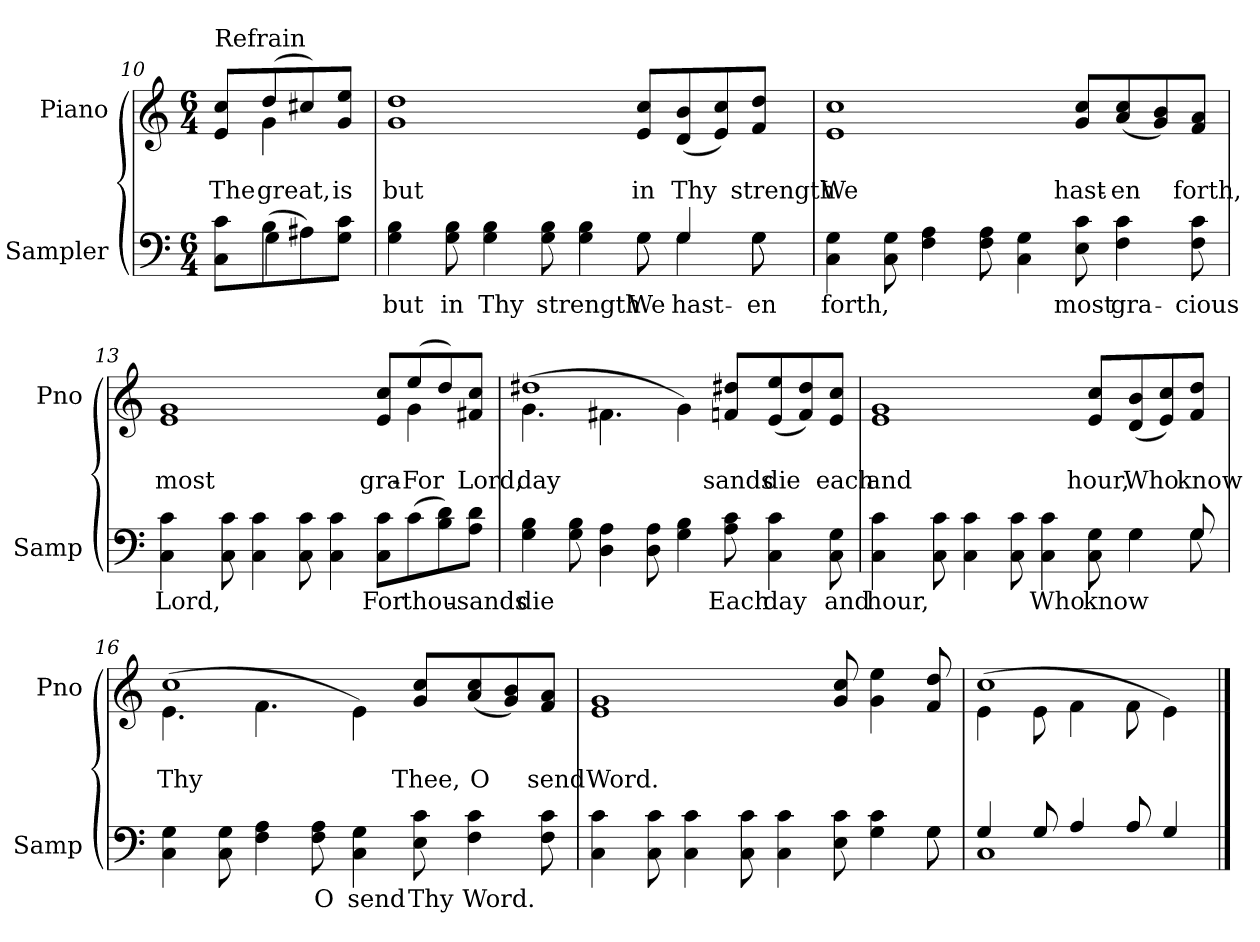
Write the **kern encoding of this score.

**kern	**text	**kern	**text	**text
*part2	*part2	*part1	*part1	*part1
*staff2	*staff2	*staff1	*staff1	*staff1
*I"Sampler	*	*I"Piano	*	*
*I'Samp	*	*I'Pno	*	*
*clefF4	*	*clefG2	*	*
*M6/4	*	*M6/4	*	*
=10	=10	=10	=10	=10
*^	*	*^	*	*
!	!	!	!LO:TX:t=Refrain	!	!	!
8C\ 8c\L	8ryy	.	8e/ 8cc/L	8ryy	.	The
(8B\	4G	.	(8dd/	4g	.	great,
8A#X\)	.	.	8cc#X/)	.	.	.
8G\ 8c\J	8ryy	.	8g/ 8ee/J	8ryy	.	is
*	*	*	*v	*v	*	*
=11	=11	=11	=11	=11	=11
4G 4B	1ryy	but	1g 1dd	.	but
8G 8B	.	in	.	.	.
4G 4B	.	Thy	.	.	.
8G 8B	.	strength	.	.	.
4G 4B	.	.	.	.	.
8G\	8G	We	8e/ 8cc/L	.	in
4G/	4G	hast-	(8d/ 8b/	.	Thy
.	.	.	8e/ 8cc/)	.	.
8G\	8G	-en	8f/ 8dd/J	.	strength
*v	*v	*	*	*	*
=12	=12	=12	=12	=12
4C 4G	forth,	1e 1cc	.	We
8C 8G	.	.	.	.
4F 4A	.	.	.	.
8F 8A	.	.	.	.
4C 4G	.	.	.	.
8E 8c	most	8g/ 8cc/L	.	hast-
4F 4c	gra-	(8a/ 8cc/	.	-en
.	.	8g/ 8b/)	.	.
8F 8c	-cious	8f/ 8a/J	.	forth,
=13	=13	=13	=13	=13
*	*	*^	*	*
4C 4c	Lord,	1e 1g	8ryy	.	most
*	*	*v	*v	*	*
8C 8c	.	.	.	.
4C 4c	.	.	.	.
8C 8c	.	.	.	.
4C 4c	.	.	.	.
8C\ 8c\L	For	8e/ 8cc/L	.	gra-
*	*	*^	*	*
(8c\	thou-	(8ee/	4g	.	For
8B\ 8d\)	.	8dd/)	.	.	.
8A\ 8d\J	-sands	8f#X/ 8cc/J	8ryy	.	Lord,
=14	=14	=14	=14	=14	=14
4G 4B	die	(4.g\	1dd#	.	day
8G 8B	.	.	.	.	.
4D 4A	.	4.f#X\	.	.	.
8D 8A	.	.	.	.	.
4G 4B	.	4g\)	.	.	.
8A 8c	Each	8fn/ 8dd#X/L	2ryy	.	-sands
4C 4c	day	(8e/ 8ee/	.	.	die
.	.	8f/ 8dd#/)	.	.	.
8C 8G	and	8e/ 8cc/J	.	.	each
*	*	*v	*v	*	*
=15	=15	=15	=15	=15
*^	*	*	*	*
4C 4c	8ryy	hour,	1e 1g	.	and
*v	*v	*	*	*	*
8C 8c	.	.	.	.
4C 4c	.	.	.	.
8C 8c	.	.	.	.
4C 4c	Who	.	.	.
8C 8G	know	8e/ 8cc/L	.	hour,
*^	*	*	*	*
4G\	4G	.	(8d/ 8b/	.	Who
.	.	.	8e/ 8cc/)	.	.
8G/	8G	.	8f/ 8dd/J	.	know
*v	*v	*	*	*	*
=16	=16	=16	=16	=16
*	*	*^	*	*
4C 4G	.	(4.e\	1cc	.	Thy
8C 8G	.	.	.	.	.
4F 4A	.	4.f\	.	.	.
8F 8A	O	.	.	.	.
4C 4G	send	4e\)	.	.	.
8E 8c	Thy	8g/ 8cc/L	2ryy	.	Thee,
4F 4c	Word.	(8a/ 8cc/	.	.	O
.	.	8g/ 8b/)	.	.	.
8F 8c	.	8f/ 8a/J	.	.	send
*	*	*v	*v	*	*
=17	=17	=17	=17	=17
*^	*	*	*	*
4C 4c	4.ryy	.	1e 1g	.	Word.
8C 8c	.	.	.	.	.
*v	*v	*	*	*	*
4C 4c	.	.	.	.
8C 8c	.	.	.	.
4C 4c	.	.	.	.
8E 8c	.	8g 8cc	.	.
4G 4c	.	4g 4ee	.	.
*^	*	*	*	*
8G\	8G	.	8f 8dd	.	.
=18	=18	=18	=18	=18	=18
*	*	*	*^	*	*
4G/	1C	.	(4e\	1cc	.	.
8G/	.	.	8e\	.	.	.
4A/	.	.	4f\	.	.	.
8A/	.	.	8f\	.	.	.
4G/	.	.	4e\)	.	.	.
*v	*v	*	*	*	*	*
*	*	*v	*v	*	*
==	==	==	==	==
*-	*-	*-	*-	*-
